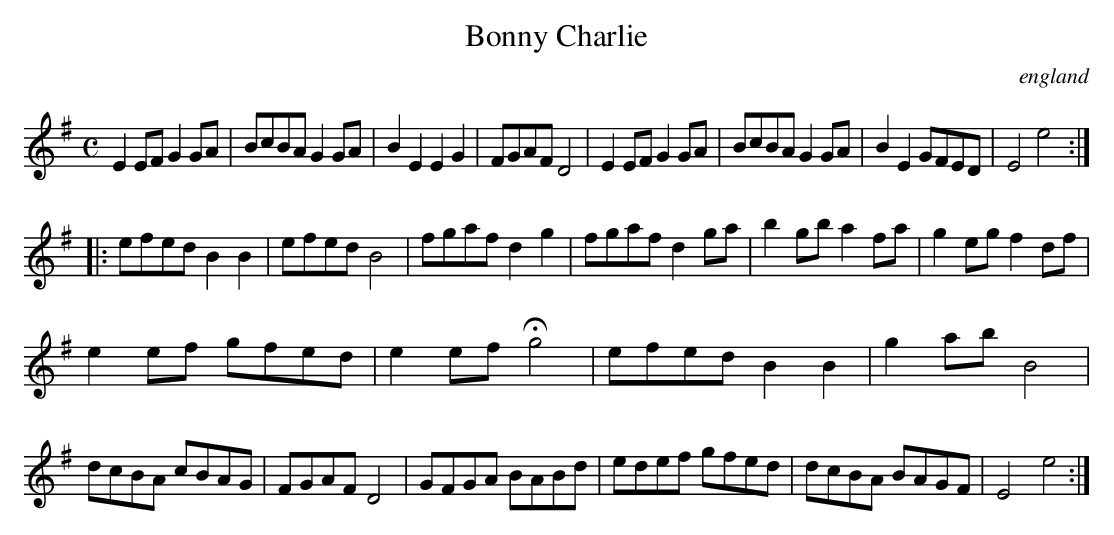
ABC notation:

X:1
T:Bonny Charlie
O:england
M:C
K:Em
E2EF G2GA| BcBA G2GA| B2E2 E2G2| FGAF D4|\
E2EF G2GA| BcBA G2GA| B2E2 GFED| E4 e4::
efed B2B2| efed B4| fgaf d2g2| fgaf d2ga|\
b2gb a2fa| g2eg f2df|
e2ef gfed| e2ef Hg4|\
efed B2B2| g2ab B4|
dcBA cBAG| FGAF D4|\
GFGA BABd| edef gfed| dcBA BAGF| E4 e4:|
